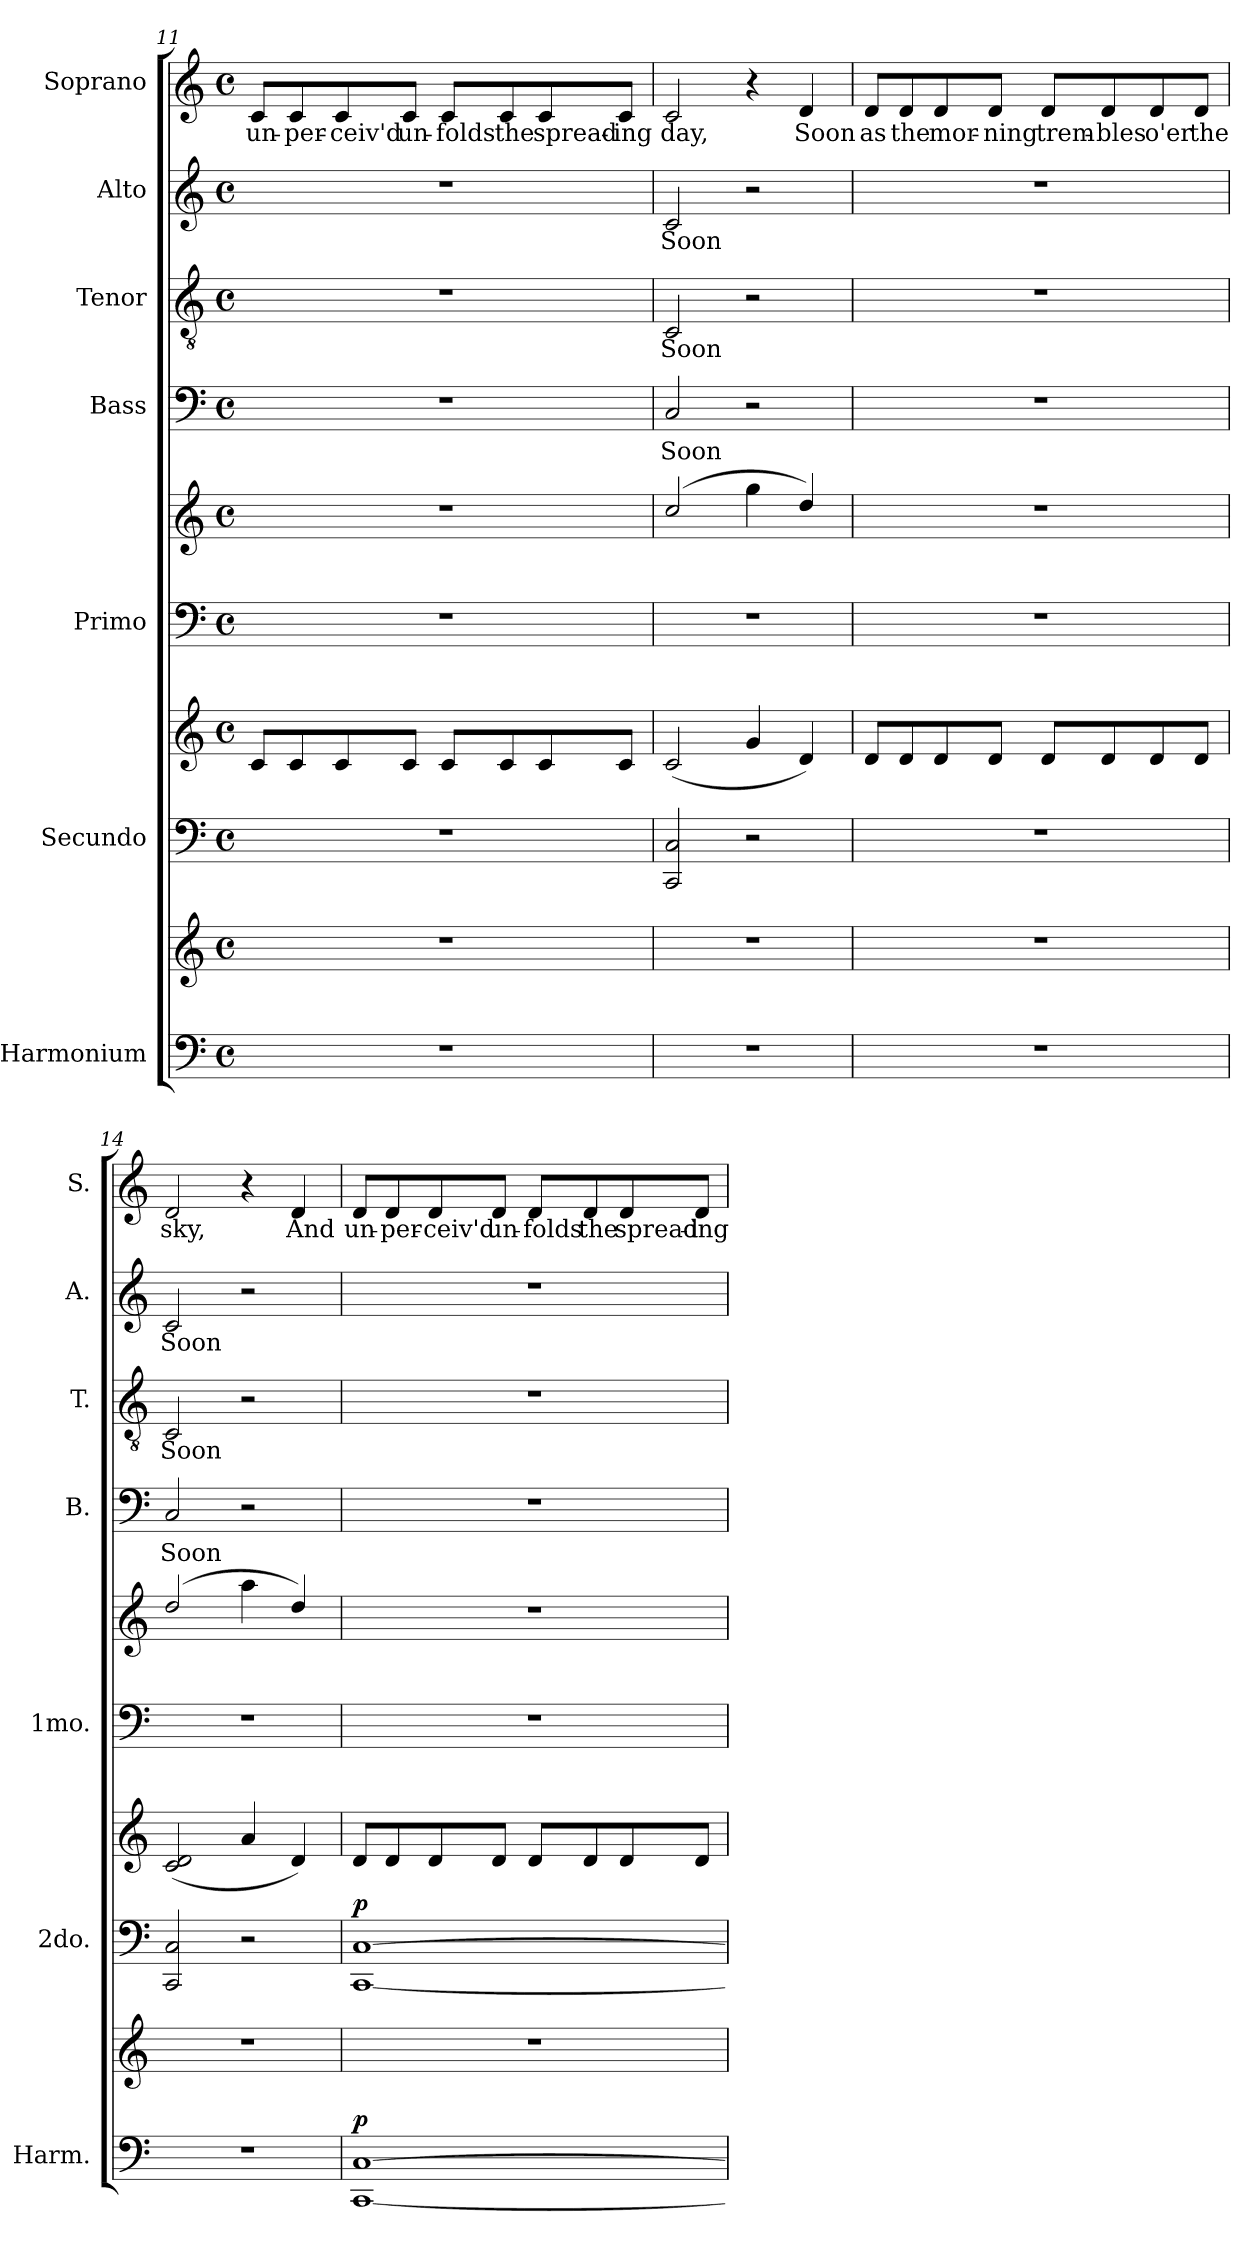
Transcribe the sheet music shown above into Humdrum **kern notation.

**kern	**kern	**dynam	**kern	**kern	**dynam	**kern	**kern	**kern	**text	**kern	**text	**kern	**text	**kern	**text
*part7	*part7	*part7	*part6	*part6	*part6	*part5	*part5	*part4	*part4	*part3	*part3	*part2	*part2	*part1	*part1
*staff10	*staff9	*staff9/10	*staff8	*staff7	*staff7/8	*staff6	*staff5	*staff4	*staff4	*staff3	*staff3	*staff2	*staff2	*staff1	*staff1
*I"Harmonium	*	*	*I"Secundo	*	*	*I"Primo	*	*I"Bass	*	*I"Tenor	*	*I"Alto	*	*I"Soprano	*
*I'Harm.	*	*	*I'2do.	*	*	*I'1mo.	*	*I'B.	*	*I'T.	*	*I'A.	*	*I'S.	*
*clefF4	*clefG2	*	*clefF4	*clefG2	*	*clefF4	*clefG2	*clefF4	*	*clefGv2	*	*clefG2	*	*clefG2	*
*k[]	*k[]	*	*k[]	*k[]	*	*k[]	*k[]	*k[]	*	*k[]	*	*k[]	*	*k[]	*
*C:	*C:	*	*C:	*C:	*	*C:	*C:	*C:	*	*C:	*	*C:	*	*C:	*
*M4/4	*M4/4	*	*M4/4	*M4/4	*	*M4/4	*M4/4	*M4/4	*	*M4/4	*	*M4/4	*	*M4/4	*
*met(c)	*met(c)	*	*met(c)	*met(c)	*	*met(c)	*met(c)	*met(c)	*	*met(c)	*	*met(c)	*	*met(c)	*
=11	=11	=11	=11	=11	=11	=11	=11	=11	=11	=11	=11	=11	=11	=11	=11
!	!	!	!	!	!	!	!	!	!	!	!	!	!	!	!LO:LY:b
1r	1r	.	1r	8c/L	.	1r	1r	1r	.	1r	.	1r	.	8c/L	un-
!	!	!	!	!	!	!	!	!	!	!	!	!	!	!	!LO:LY:b
.	.	.	.	8c/	.	.	.	.	.	.	.	.	.	8c/	-per-
!	!	!	!	!	!	!	!	!	!	!	!	!	!	!	!LO:LY:b
.	.	.	.	8c/	.	.	.	.	.	.	.	.	.	8c/	-ceiv'd
!	!	!	!	!	!	!	!	!	!	!	!	!	!	!	!LO:LY:b
.	.	.	.	8c/J	.	.	.	.	.	.	.	.	.	8c/J	un-
!	!	!	!	!	!	!	!	!	!	!	!	!	!	!	!LO:LY:b
.	.	.	.	8c/L	.	.	.	.	.	.	.	.	.	8c/L	-folds
!	!	!	!	!	!	!	!	!	!	!	!	!	!	!	!LO:LY:b
.	.	.	.	8c/	.	.	.	.	.	.	.	.	.	8c/	the
!	!	!	!	!	!	!	!	!	!	!	!	!	!	!	!LO:LY:b
.	.	.	.	8c/	.	.	.	.	.	.	.	.	.	8c/	spread-
!	!	!	!	!	!	!	!	!	!	!	!	!	!	!	!LO:LY:b
.	.	.	.	8c/J	.	.	.	.	.	.	.	.	.	8c/J	-ing
=12	=12	=12	=12	=12	=12	=12	=12	=12	=12	=12	=12	=12	=12	=12	=12
!	!	!	!	!	!	!	!	!	!LO:LY:b	!	!LO:LY:b	!	!LO:LY:b	!	!LO:LY:b
1r	1r	.	2CC/ 2C/	(<2c/	.	1r	(2cc/	2C/	Soon	2C/	Soon	2c/	Soon	2c/	day,
.	.	.	2r	4g/	.	.	4gg\	2r	.	2r	.	2r	.	4r	.
!	!	!	!	!	!	!	!	!	!	!	!	!	!	!	!LO:LY:b
.	.	.	.	4d/)	.	.	4dd/)	.	.	.	.	.	.	4d/	Soon
=13	=13	=13	=13	=13	=13	=13	=13	=13	=13	=13	=13	=13	=13	=13	=13
!	!	!	!	!	!	!	!	!	!	!	!	!	!	!	!LO:LY:b
1r	1r	.	1r	8d/L	.	1r	1r	1r	.	1r	.	1r	.	8d/L	as
!	!	!	!	!	!	!	!	!	!	!	!	!	!	!	!LO:LY:b
.	.	.	.	8d/	.	.	.	.	.	.	.	.	.	8d/	the
!	!	!	!	!	!	!	!	!	!	!	!	!	!	!	!LO:LY:b
.	.	.	.	8d/	.	.	.	.	.	.	.	.	.	8d/	mor-
!	!	!	!	!	!	!	!	!	!	!	!	!	!	!	!LO:LY:b
.	.	.	.	8d/J	.	.	.	.	.	.	.	.	.	8d/J	-ning
!	!	!	!	!	!	!	!	!	!	!	!	!	!	!	!LO:LY:b
.	.	.	.	8d/L	.	.	.	.	.	.	.	.	.	8d/L	trem-
!	!	!	!	!	!	!	!	!	!	!	!	!	!	!	!LO:LY:b
.	.	.	.	8d/	.	.	.	.	.	.	.	.	.	8d/	-bles
!	!	!	!	!	!	!	!	!	!	!	!	!	!	!	!LO:LY:b
.	.	.	.	8d/	.	.	.	.	.	.	.	.	.	8d/	o'er
!	!	!	!	!	!	!	!	!	!	!	!	!	!	!	!LO:LY:b
.	.	.	.	8d/J	.	.	.	.	.	.	.	.	.	8d/J	the
!!LO:PB:g=z
=14	=14	=14	=14	=14	=14	=14	=14	=14	=14	=14	=14	=14	=14	=14	=14
!	!	!	!	!	!	!	!	!	!LO:LY:b	!	!LO:LY:b	!	!LO:LY:b	!	!LO:LY:b
1r	1r	.	2CC/ 2C/	(<2c/ 2d/	.	1r	(2dd/	2C/	Soon	2C/	Soon	2c/	Soon	2d/	sky,
.	.	.	2r	4a/	.	.	4aa\	2r	.	2r	.	2r	.	4r	.
!	!	!	!	!	!	!	!	!	!	!	!	!	!	!	!LO:LY:b
.	.	.	.	4d/)	.	.	4dd/)	.	.	.	.	.	.	4d/	And
=15	=15	=15	=15	=15	=15	=15	=15	=15	=15	=15	=15	=15	=15	=15	=15
!	!	!LO:DY:a=2	!	!	!LO:DY:a=2	!	!	!	!	!	!	!	!	!	!LO:LY:b
[1CC [1C	1r	p	[1CC [1C	8d/L	p	1r	1r	1r	.	1r	.	1r	.	8d/L	un-
!	!	!	!	!	!	!	!	!	!	!	!	!	!	!	!LO:LY:b
.	.	.	.	8d/	.	.	.	.	.	.	.	.	.	8d/	-per-
!	!	!	!	!	!	!	!	!	!	!	!	!	!	!	!LO:LY:b
.	.	.	.	8d/	.	.	.	.	.	.	.	.	.	8d/	-ceiv'd
!	!	!	!	!	!	!	!	!	!	!	!	!	!	!	!LO:LY:b
.	.	.	.	8d/J	.	.	.	.	.	.	.	.	.	8d/J	un-
!	!	!	!	!	!	!	!	!	!	!	!	!	!	!	!LO:LY:b
.	.	.	.	8d/L	.	.	.	.	.	.	.	.	.	8d/L	-folds
!	!	!	!	!	!	!	!	!	!	!	!	!	!	!	!LO:LY:b
.	.	.	.	8d/	.	.	.	.	.	.	.	.	.	8d/	the
!	!	!	!	!	!	!	!	!	!	!	!	!	!	!	!LO:LY:b
.	.	.	.	8d/	.	.	.	.	.	.	.	.	.	8d/	spread-
!	!	!	!	!	!	!	!	!	!	!	!	!	!	!	!LO:LY:b
.	.	.	.	8d/J	.	.	.	.	.	.	.	.	.	8d/J	-ing
=	=	=	=	=	=	=	=	=	=	=	=	=	=	=	=
*-	*-	*-	*-	*-	*-	*-	*-	*-	*-	*-	*-	*-	*-	*-	*-
